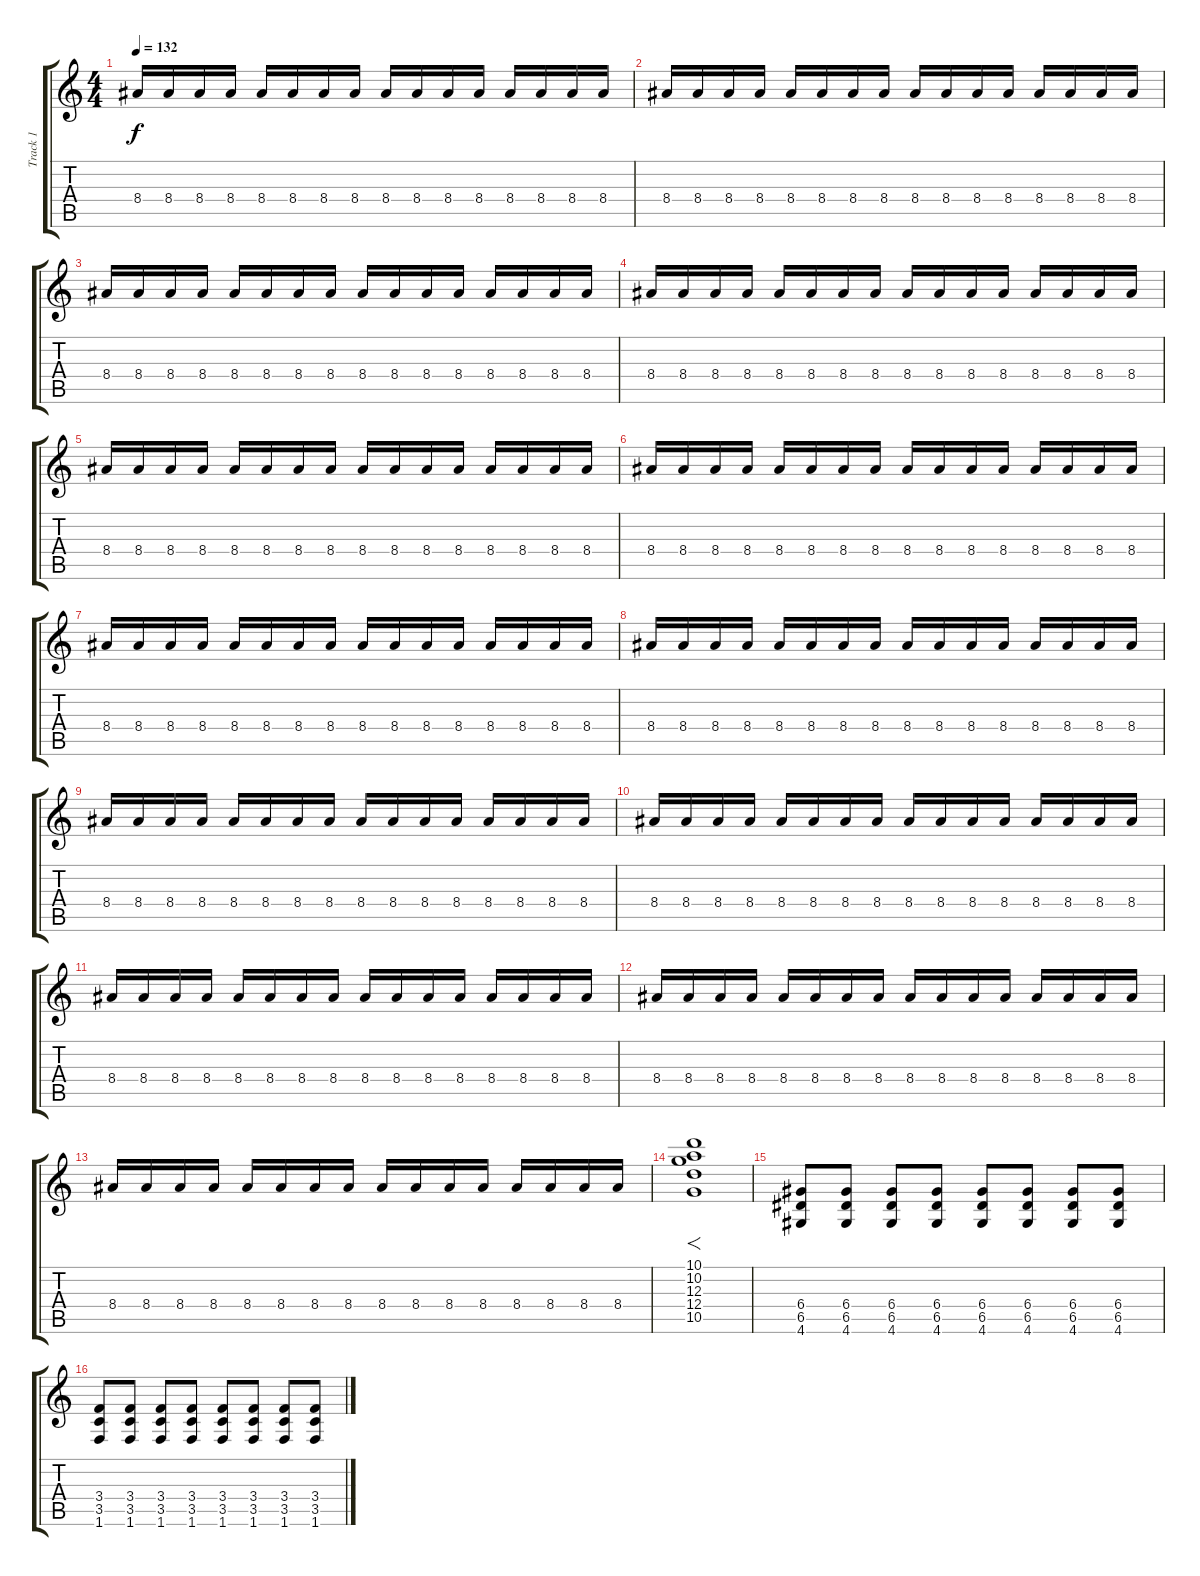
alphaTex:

\track ("Track 1" "Track 1") {instrument overdrivenguitar}
\staff {score tabs}
\tuning (E4 B3 G3 D3 A2 E2) {hide}
\ts (4 4)
\tempo 132
\clef g2
\ks c
8.4.16{dy f} 8.4.16 8.4.16 8.4.16 8.4.16 8.4.16 8.4.16 8.4.16 8.4.16 8.4.16 8.4.16 8.4.16 8.4.16 8.4.16 8.4.16 8.4.16 |
8.4.16 8.4.16 8.4.16 8.4.16 8.4.16 8.4.16 8.4.16 8.4.16 8.4.16 8.4.16 8.4.16 8.4.16 8.4.16 8.4.16 8.4.16 8.4.16 |
8.4.16 8.4.16 8.4.16 8.4.16 8.4.16 8.4.16 8.4.16 8.4.16 8.4.16 8.4.16 8.4.16 8.4.16 8.4.16 8.4.16 8.4.16 8.4.16 |
8.4.16 8.4.16 8.4.16 8.4.16 8.4.16 8.4.16 8.4.16 8.4.16 8.4.16 8.4.16 8.4.16 8.4.16 8.4.16 8.4.16 8.4.16 8.4.16 |
8.4.16 8.4.16 8.4.16 8.4.16 8.4.16 8.4.16 8.4.16 8.4.16 8.4.16 8.4.16 8.4.16 8.4.16 8.4.16 8.4.16 8.4.16 8.4.16 |
8.4.16 8.4.16 8.4.16 8.4.16 8.4.16 8.4.16 8.4.16 8.4.16 8.4.16 8.4.16 8.4.16 8.4.16 8.4.16 8.4.16 8.4.16 8.4.16 |
8.4.16 8.4.16 8.4.16 8.4.16 8.4.16 8.4.16 8.4.16 8.4.16 8.4.16 8.4.16 8.4.16 8.4.16 8.4.16 8.4.16 8.4.16 8.4.16 |
8.4.16 8.4.16 8.4.16 8.4.16 8.4.16 8.4.16 8.4.16 8.4.16 8.4.16 8.4.16 8.4.16 8.4.16 8.4.16 8.4.16 8.4.16 8.4.16 |
8.4.16 8.4.16 8.4.16 8.4.16 8.4.16 8.4.16 8.4.16 8.4.16 8.4.16 8.4.16 8.4.16 8.4.16 8.4.16 8.4.16 8.4.16 8.4.16 |
8.4.16 8.4.16 8.4.16 8.4.16 8.4.16 8.4.16 8.4.16 8.4.16 8.4.16 8.4.16 8.4.16 8.4.16 8.4.16 8.4.16 8.4.16 8.4.16 |
8.4.16 8.4.16 8.4.16 8.4.16 8.4.16 8.4.16 8.4.16 8.4.16 8.4.16 8.4.16 8.4.16 8.4.16 8.4.16 8.4.16 8.4.16 8.4.16 |
8.4.16 8.4.16 8.4.16 8.4.16 8.4.16 8.4.16 8.4.16 8.4.16 8.4.16 8.4.16 8.4.16 8.4.16 8.4.16 8.4.16 8.4.16 8.4.16 |
8.4.16 8.4.16 8.4.16 8.4.16 8.4.16 8.4.16 8.4.16 8.4.16 8.4.16 8.4.16 8.4.16 8.4.16 8.4.16 8.4.16 8.4.16 8.4.16 |
(10.1 10.2 12.3 12.4 10.5).1{f} |
(6.4 6.5 4.6).8 (6.4 6.5 4.6).8 (6.4 6.5 4.6).8 (6.4 6.5 4.6).8 (6.4 6.5 4.6).8 (6.4 6.5 4.6).8 (6.4 6.5 4.6).8 (6.4 6.5 4.6).8 |
(3.4 3.5 1.6).8 (3.4 3.5 1.6).8 (3.4 3.5 1.6).8 (3.4 3.5 1.6).8 (3.4 3.5 1.6).8 (3.4 3.5 1.6).8 (3.4 3.5 1.6).8 (3.4 3.5 1.6).8
